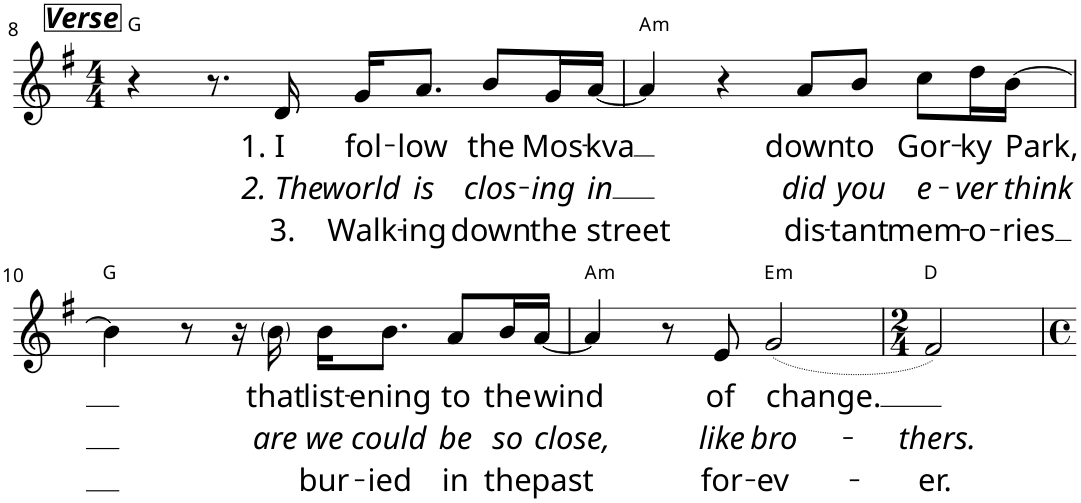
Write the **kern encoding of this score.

**kern	**text	**text	**text	**harte
*part1	*part1	*part1	*part1	*part1
*staff1	*staff1	*staff1	*staff1	*
*I"P1	*	*	*	*
!!LO:PB:g=z
*clefG2	*	*	*	*
*k[f#]	*	*	*	*
*G:	*	*	*	*
*M4/4	*	*	*	*
=8	=8	=8	=8	=8
!LO:TX:a:Bi:t=Verse	!	!	!	!
4r	.	.	.	G:maj
8.r	.	.	.	.
!	!LO:LY:b	!LO:LY:b	!LO:LY:b	!
16d/	1. I	2. The	3.	.
!	!LO:LY:b	!LO:LY:b	!LO:LY:b	!
16g/KL	fol-	world	Walk-	.
!	!LO:LY:b	!LO:LY:b	!LO:LY:b	!
8.a/J	-low	is	-ing	.
!	!LO:LY:b	!LO:LY:b	!LO:LY:b	!
8b/L	the	clos-	down	.
!	!LO:LY:b	!LO:LY:b	!LO:LY:b	!
16g/L	Mos-	-ing	the	.
!	!LO:LY:b	!LO:LY:b	!LO:LY:b	!
[16a/JJ	-kva	in	street	.
=9	=9	=9	=9	=9
!	!	!	!	!LO:H:kt=m
4a/]	.	.	.	A:min
4r	.	.	.	.
!	!LO:LY:b	!LO:LY:b	!LO:LY:b	!
8a/L	down	did	dis-	.
!	!LO:LY:b	!LO:LY:b	!LO:LY:b	!
8b/J	to	you	-tant	.
!	!LO:LY:b	!LO:LY:b	!LO:LY:b	!
8cc\L	Gor-	e-	mem-	.
!	!LO:LY:b	!LO:LY:b	!LO:LY:b	!
16dd\L	-ky	-ver	-o-	.
!	!LO:LY:b	!LO:LY:b	!LO:LY:b	!
[16b\JJ	Park,	think	-ries	.
!!LO:LB:g=z
=10	=10	=10	=10	=10
4b\]	.	.	.	G:maj
8r	.	.	.	.
16r	.	.	.	.
!	!LO:LY:b	!LO:LY:b	!	!
16b\	that	are	.	.
!	!LO:LY:b	!LO:LY:b	!LO:LY:b	!
16b\KL	list-	we	bur-	.
!	!LO:LY:b	!LO:LY:b	!LO:LY:b	!
8.b\J	-ening	could	-ied	.
!	!LO:LY:b	!LO:LY:b	!LO:LY:b	!
8a/L	to	be	in	.
!	!LO:LY:b	!LO:LY:b	!LO:LY:b	!
16b/L	the	so	the	.
!	!LO:LY:b	!LO:LY:b	!LO:LY:b	!
[16a/JJ	wind	close,	past	.
=11	=11	=11	=11	=11
!	!	!	!	!LO:H:kt=m
4a/]	.	.	.	A:min
8r	.	.	.	.
!	!LO:LY:b	!LO:LY:b	!LO:LY:b	!
8e/	of	like	for-	.
!	!LO:LY:b	!LO:LY:b	!LO:LY:b	!LO:H:kt=m
(2g/	change.	bro-	-ev-	E:min
=12	=12	=12	=12	=12
*M2/4	*	*	*	*
!	!	!LO:LY:b	!LO:LY:b	!
2f#/)	.	-thers.	-er.	D:maj
=	=	=	=	=
*-	*-	*-	*-	*-
